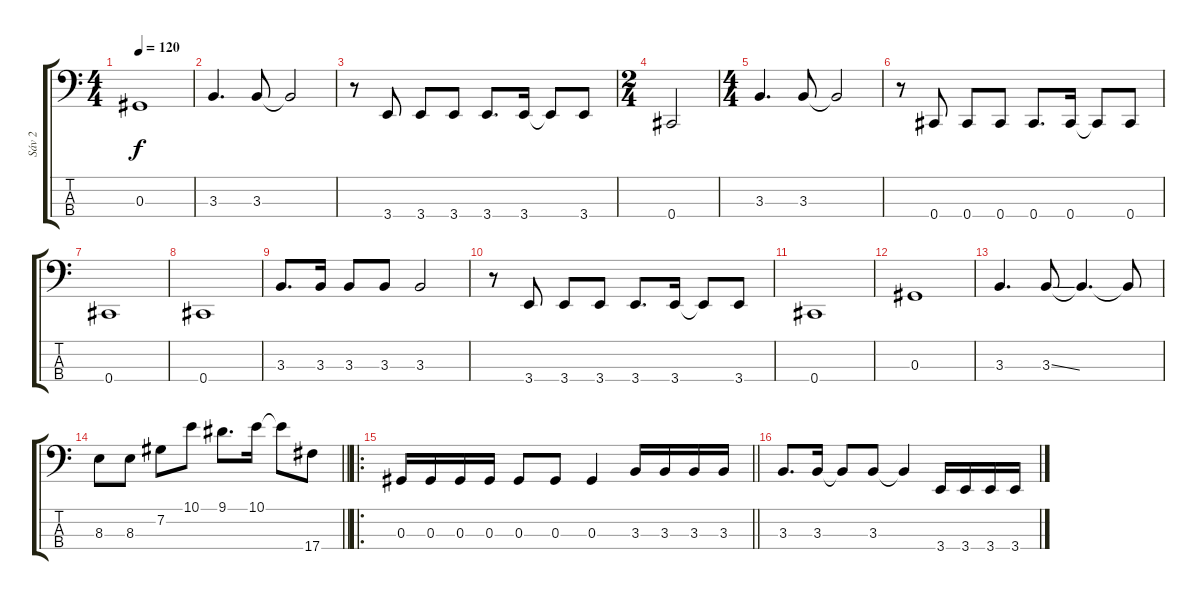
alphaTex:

\track ("Sáv 2" "Sáv 2") {instrument electricbassfinger}
\staff {score tabs}
\tuning (Gb2 Db2 Ab1 Db1) {hide}
\ts (4 4)
\tempo 120
\clef f4
\ks c
0.3.1{dy f} |
3.3.4{d} 3.3.8 3.3{t}.2 |
r.8 3.4.8 3.4.8 3.4.8 3.4.8{d} 3.4.16 3.4{t}.8 3.4.8 |
\ts (2 4)
0.4.2 |
\ts (4 4)
3.3.4{d} 3.3.8 3.3{t}.2 |
r.8 0.4.8 0.4.8 0.4.8 0.4.8{d} 0.4.16 0.4{t}.8 0.4.8 |
0.4.1 |
0.4.1 |
3.3.8{d} 3.3.16 3.3.8 3.3.8 3.3.2 |
r.8 3.4.8 3.4.8 3.4.8 3.4.8{d} 3.4.16 3.4{t}.8 3.4.8 |
0.4.1 |
0.3.1 |
3.3.4{d} 3.3{ss}.8 3.3{t}.4{d} 3.3{t}.8 |
\barLineRight lightlight
8.3.8 8.3.8 7.2.8 10.1.8 9.1.8{d} 10.1.16 10.1{t}.8 17.4.8 |
\ro
\barLineRight lightlight
0.3.16 0.3.16 0.3.16 0.3.16 0.3.8 0.3.8 0.3.4 3.3.16 3.3.16 3.3.16 3.3.16 |
3.3.8{d} 3.3.16 3.3{t}.8 3.3.8 3.3{t}.4 3.4.16 3.4.16 3.4.16 3.4.16
